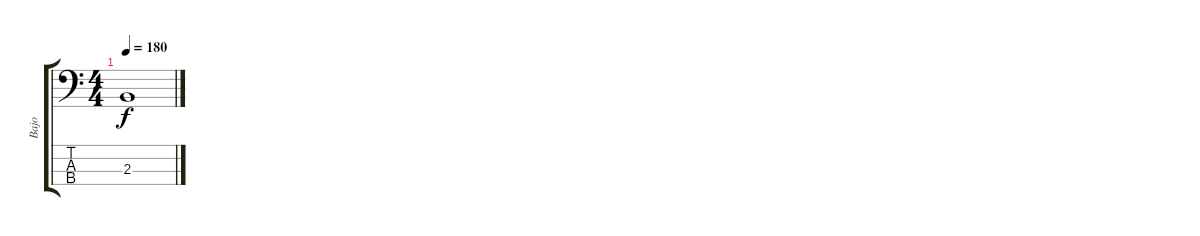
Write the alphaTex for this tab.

\track ("Bajo" "Bajo") {instrument electricbassfinger}
\staff {score tabs}
\tuning (G2 D2 A1 E1) {hide}
\ts (4 4)
\tempo 180
\clef f4
\ks c
2.3.1{dy f}
